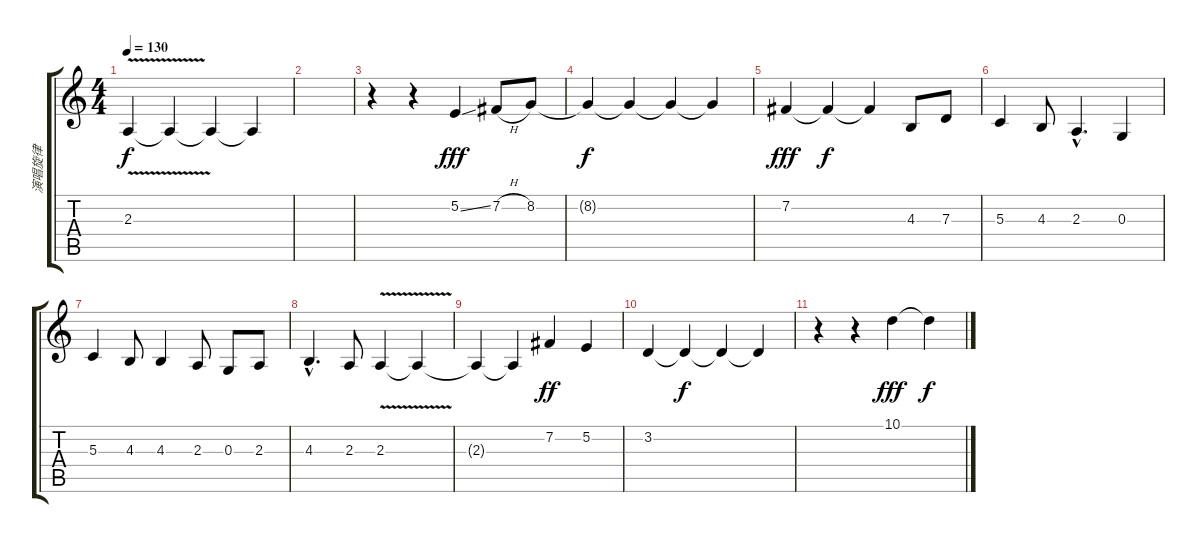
\track ("演唱旋律" "演唱旋律") {instrument sopranosax}
\staff {score tabs}
\tuning (E4 B3 G3 D3 A2 D2) {hide}
\ts (4 4)
\tempo 130
\clef g2
\ks c
2.3{v}.4{dy f} 2.3{t}.4 2.3{t}.4 2.3{t}.4 |
|
r.4 r.4 5.2{ss}.4{dy fff} 7.2{h}.8 8.2.8 |
8.2{t}.4{dy f} 8.2{t}.4 8.2{t}.4 8.2{t}.4 |
7.2.4{dy fff} 7.2{t}.4{dy f} 7.2{t}.4 4.3.8 7.3.8 |
5.3.4 4.3.8 2.3{hac}.4{d} 0.3.4 |
5.3.4 4.3.8 4.3.4 2.3.8 0.3.8 2.3.8 |
4.3{hac}.4{d} 2.3.8 2.3{v}.4 2.3{t}.4 |
2.3{t}.4 2.3{t}.4 7.2.4{dy ff} 5.2.4 |
3.2.4 3.2{t}.4{dy f} 3.2{t}.4 3.2{t}.4 |
r.4 r.4 10.1.4{dy fff} 10.1{t}.4{dy f}
